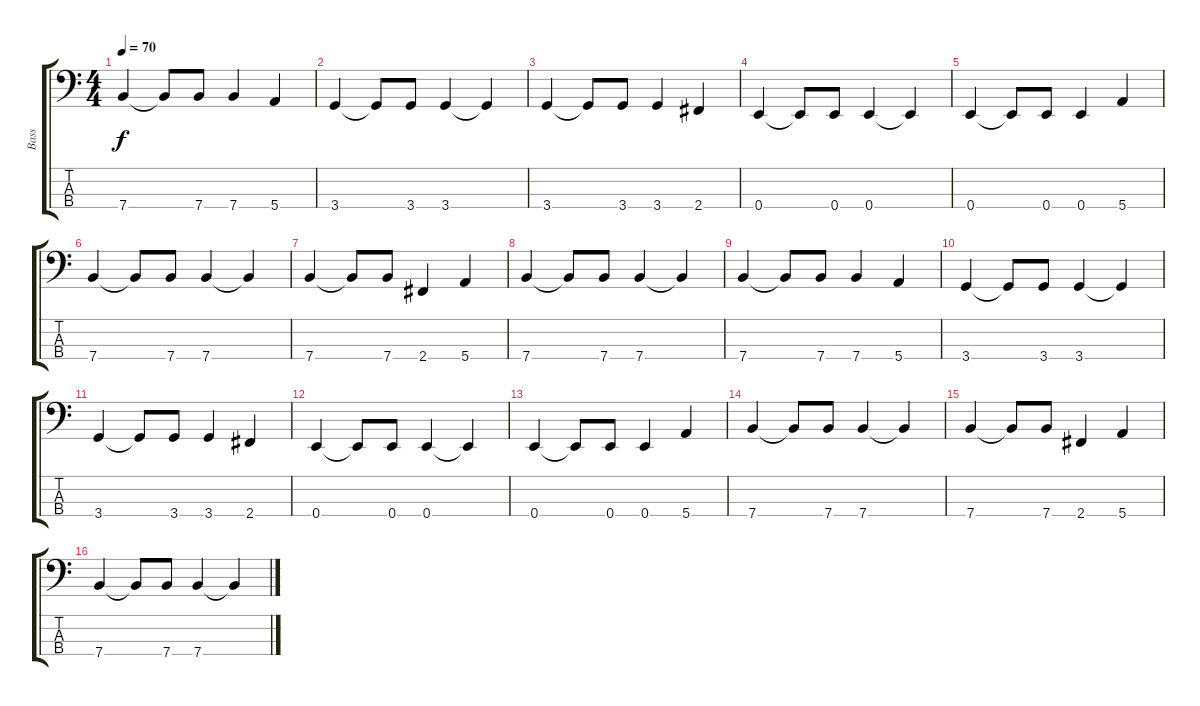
\track ("Bass" "Bass") {instrument electricbassfinger}
\staff {score tabs}
\tuning (G2 D2 A1 E1) {hide}
\ts (4 4)
\tempo 70
\clef f4
\ks c
7.4.4{dy f} 7.4{t}.8 7.4.8 7.4.4 5.4.4 |
3.4.4 3.4{t}.8 3.4.8 3.4.4 3.4{t}.4 |
3.4.4 3.4{t}.8 3.4.8 3.4.4 2.4.4 |
0.4.4 0.4{t}.8 0.4.8 0.4.4 0.4{t}.4 |
0.4.4 0.4{t}.8 0.4.8 0.4.4 5.4.4 |
7.4.4 7.4{t}.8 7.4.8 7.4.4 7.4{t}.4 |
7.4.4 7.4{t}.8 7.4.8 2.4.4 5.4.4 |
7.4.4 7.4{t}.8 7.4.8 7.4.4 7.4{t}.4 |
7.4.4 7.4{t}.8 7.4.8 7.4.4 5.4.4 |
3.4.4 3.4{t}.8 3.4.8 3.4.4 3.4{t}.4 |
3.4.4 3.4{t}.8 3.4.8 3.4.4 2.4.4 |
0.4.4 0.4{t}.8 0.4.8 0.4.4 0.4{t}.4 |
0.4.4 0.4{t}.8 0.4.8 0.4.4 5.4.4 |
7.4.4 7.4{t}.8 7.4.8 7.4.4 7.4{t}.4 |
7.4.4 7.4{t}.8 7.4.8 2.4.4 5.4.4 |
7.4.4 7.4{t}.8 7.4.8 7.4.4 7.4{t}.4
